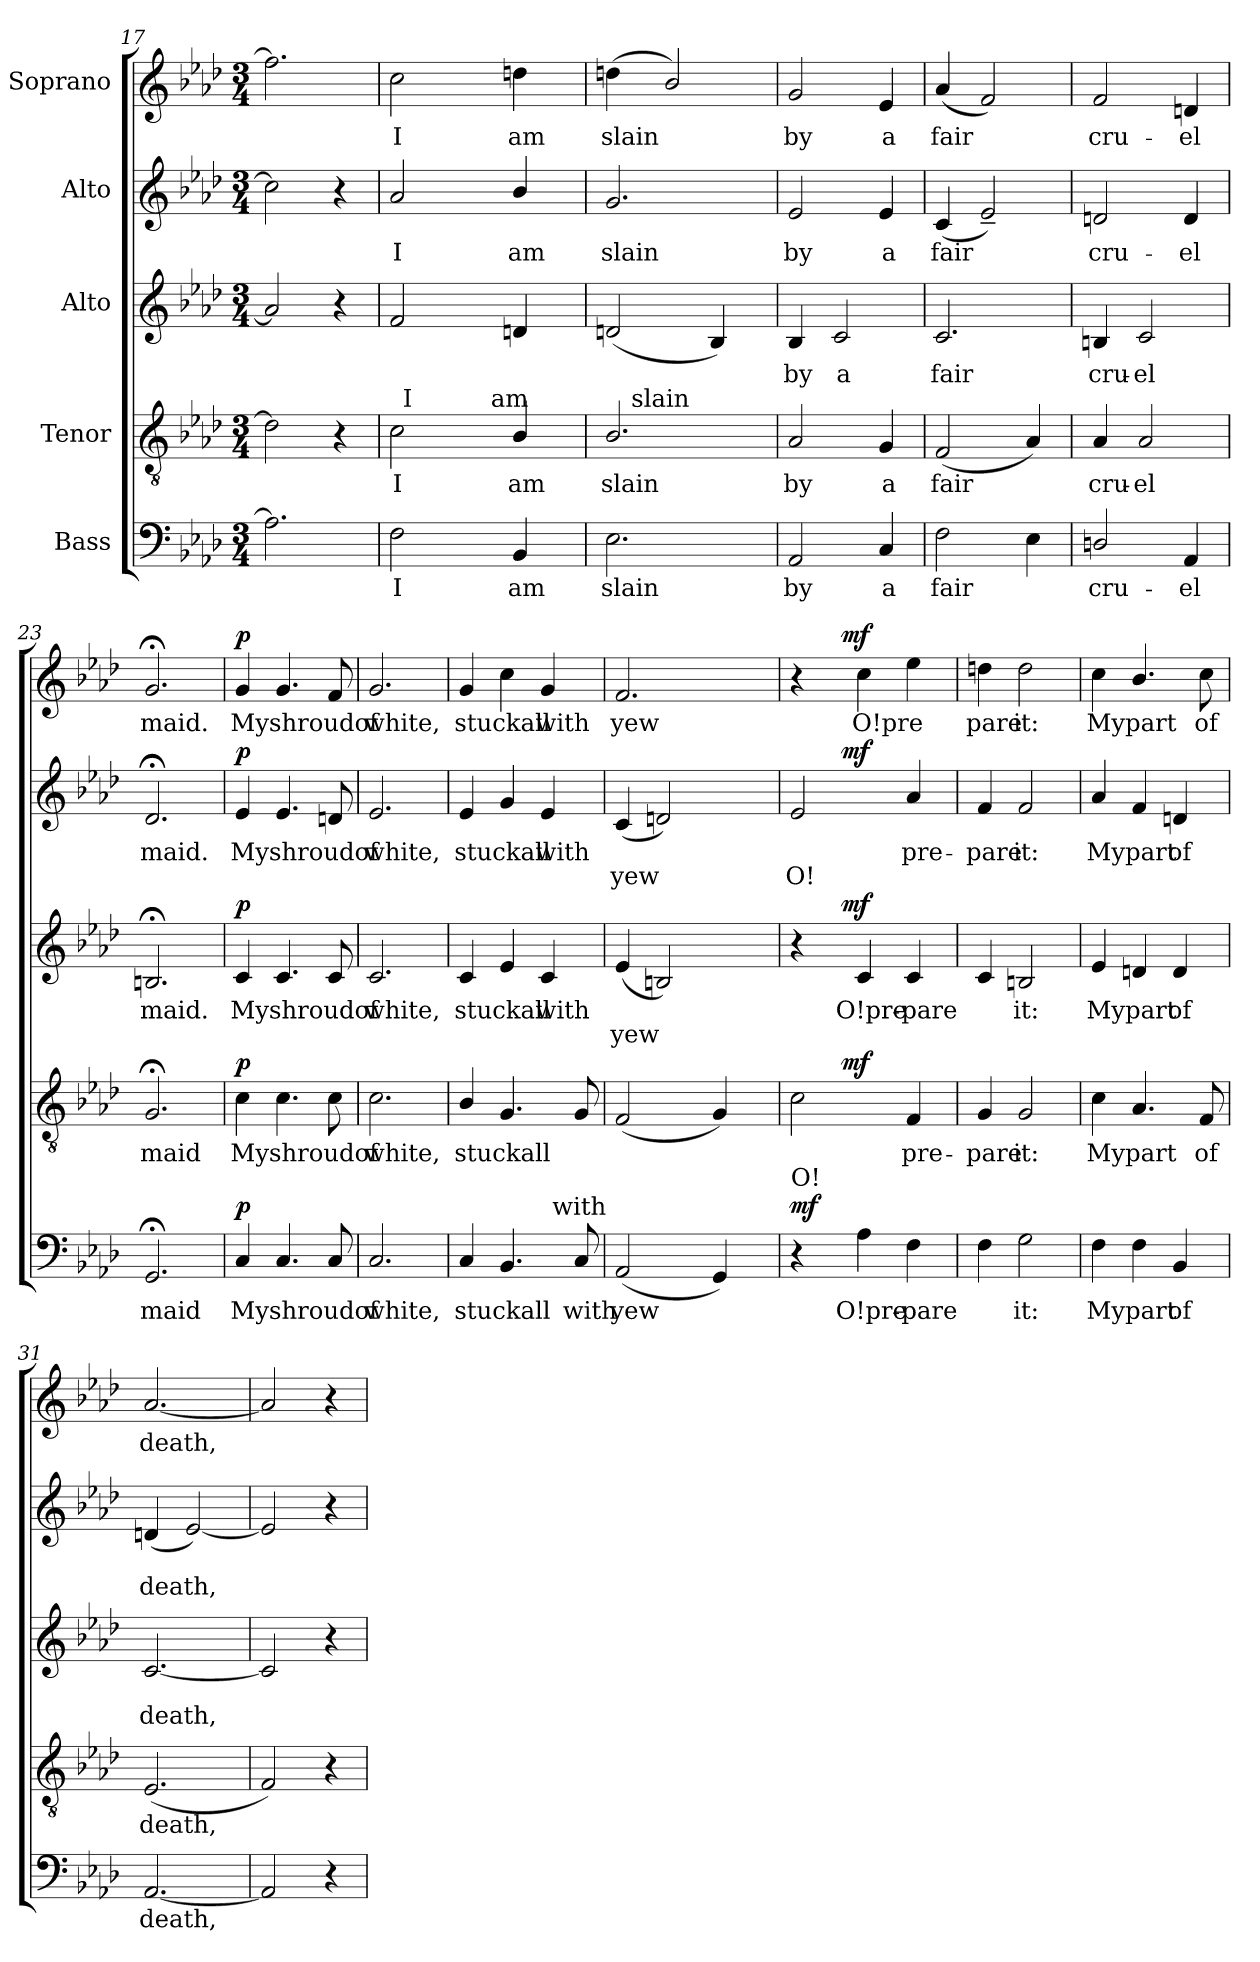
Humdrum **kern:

**kern	**text	**dynam	**kern	**text	**dynam	**kern	**text	**text	**dynam	**kern	**text	**text	**dynam	**kern	**text	**dynam
*part5	*part5	*part5	*part4	*part4	*part4	*part3	*part3	*part3	*part3	*part2	*part2	*part2	*part2	*part1	*part1	*part1
*staff5	*staff5	*staff5	*staff4	*staff4	*staff4	*staff3	*staff3	*staff3	*staff3	*staff2	*staff2	*staff2	*staff2	*staff1	*staff1	*staff1
*I"Bass	*	*	*I"Tenor	*	*	*I"Alto	*	*	*	*I"Alto	*	*	*	*I"Soprano	*	*
*clefF4	*	*	*clefGv2	*	*	*clefG2	*	*	*	*clefG2	*	*	*	*clefG2	*	*
*k[b-e-a-d-]	*	*	*k[b-e-a-d-]	*	*	*k[b-e-a-d-]	*	*	*	*k[b-e-a-d-]	*	*	*	*k[b-e-a-d-]	*	*
*A-:	*	*	*A-:	*	*	*A-:	*	*	*	*A-:	*	*	*	*A-:	*	*
*M3/4	*	*	*M3/4	*	*	*M3/4	*	*	*	*M3/4	*	*	*	*M3/4	*	*
=17	=17	=17	=17	=17	=17	=17	=17	=17	=17	=17	=17	=17	=17	=17	=17	=17
2.A-\]	.	.	2d\]	.	.	2a-/]	.	.	.	2cc\]	.	.	.	2.ff\]	.	.
.	.	.	4r	.	.	4r	.	.	.	4r	.	.	.	.	.	.
!!LO:PB:g=z
=18	=18	=18	=18	=18	=18	=18	=18	=18	=18	=18	=18	=18	=18	=18	=18	=18
!	!LO:LY:b:cj	!	!	!LO:LY:b:cj	!	!	!	!	!	!	!LO:LY:b:cj	!	!	!	!LO:LY:b:cj	!
*	*	*	*^	*	*	*	*	*	*	*	*	*	*	*	*	*
*	*	*	*	*^	*	*	*	*	*	*	*	*	*	*	*	*	*
2F\	I	.	2c\	32ryy	4ryy	I	.	2f/	.	.	.	2a-/	I	.	.	2cc\	I	.
!	!	!	!	!LO:TX:a:t=I	!	!	!	!	!	!	!	!	!	!	!	!	!	!
.	.	.	.	2ryy	.	.	.	.	.	.	.	.	.	.	.	.	.	.
.	.	.	.	.	8ryy	.	.	.	.	.	.	.	.	.	.	.	.	.
.	.	.	.	.	32.ryy	.	.	.	.	.	.	.	.	.	.	.	.	.
!	!	!	!	!	!LO:TX:a:t=am	!	!	!	!	!	!	!	!	!	!	!	!	!
.	.	.	.	.	4ryy	.	.	.	.	.	.	.	.	.	.	.	.	.
!	!LO:LY:b:cj	!	!	!	!	!LO:LY:b:cj	!	!	!	!	!	!	!LO:LY:b:cj	!	!	!	!LO:LY:b:cj	!
4BB-/	am	.	4B-/	.	.	am	.	4dn/	.	.	.	4b-/	am	.	.	4ddn\	am	.
.	.	.	.	8..ryy	.	.	.	.	.	.	.	.	.	.	.	.	.	.
.	.	.	.	.	16ryy	.	.	.	.	.	.	.	.	.	.	.	.	.
.	.	.	.	.	64ryy	.	.	.	.	.	.	.	.	.	.	.	.	.
=19	=19	=19	=19	=19	=19	=19	=19	=19	=19	=19	=19	=19	=19	=19	=19	=19	=19	=19
!	!LO:LY:b:cj	!	!	!	!	!LO:LY:b:cj	!	!	!	!	!	!	!LO:LY:b:cj	!	!	!	!LO:LY:b	!
*	*	*	*	*v	*v	*	*	*	*	*	*	*	*	*	*	*	*	*
2.E-\	slain	.	2.B-/	16.ryy	slain	.	(<2dn/	.	.	.	2.g/	slain	.	.	(>4ddn\	slain	.
!	!	!	!	!LO:TX:a:t=slain	!	!	!	!	!	!	!	!	!	!	!	!	!
.	.	.	.	2ryy	.	.	.	.	.	.	.	.	.	.	.	.	.
.	.	.	.	.	.	.	.	.	.	.	.	.	.	.	2b-/)	.	.
.	.	.	.	.	.	.	4B-/)	.	.	.	.	.	.	.	.	.	.
.	.	.	.	8ryy	.	.	.	.	.	.	.	.	.	.	.	.	.
.	.	.	.	32ryy	.	.	.	.	.	.	.	.	.	.	.	.	.
=20	=20	=20	=20	=20	=20	=20	=20	=20	=20	=20	=20	=20	=20	=20	=20	=20	=20
!	!LO:LY:b:cj	!	!	!	!LO:LY:b:cj	!	!	!LO:LY:b:cj	!	!	!	!LO:LY:b:cj	!	!	!	!LO:LY:b:cj	!
*	*	*	*v	*v	*	*	*	*	*	*	*	*	*	*	*	*	*
2AA-/	by	.	2A-/	by	.	4B-/	by	.	.	2e-/	by	.	.	2g/	by	.
!	!	!	!	!	!	!	!LO:LY:b:cj	!	!	!	!	!	!	!	!	!
.	.	.	.	.	.	2c/	a	.	.	.	.	.	.	.	.	.
!	!LO:LY:b:cj	!	!	!LO:LY:b:cj	!	!	!	!	!	!	!LO:LY:b:cj	!	!	!	!LO:LY:b:cj	!
4C/	a	.	4G/	a	.	.	.	.	.	4e-/	a	.	.	4e-/	a	.
=21	=21	=21	=21	=21	=21	=21	=21	=21	=21	=21	=21	=21	=21	=21	=21	=21
!	!LO:LY:b:cj	!	!	!LO:LY:b	!	!	!LO:LY:b:cj	!	!	!	!LO:LY:b	!	!	!	!LO:LY:b	!
2F\	fair	.	(<2F/	fair	.	2.c/	fair	.	.	(<4c/	fair	.	.	(<4a-/	fair	.
.	.	.	.	.	.	.	.	.	.	2e-~</)	.	.	.	2f/)	.	.
4E-\	.	.	4A-/)	.	.	.	.	.	.	.	.	.	.	.	.	.
=22	=22	=22	=22	=22	=22	=22	=22	=22	=22	=22	=22	=22	=22	=22	=22	=22
!	!LO:LY:b:cj	!	!	!LO:LY:b:cj	!	!	!LO:LY:b:cj	!	!	!	!LO:LY:b:cj	!	!	!	!LO:LY:b:cj	!
2Dn/	cru-	.	4A-/	cru-	.	4Bn/	cru-	.	.	2dn/	cru-	.	.	2f/	cru-	.
!	!	!	!	!LO:LY:b:rj	!	!	!LO:LY:b:rj	!	!	!	!	!	!	!	!	!
.	.	.	2A-/	-el	.	2c/	-el	.	.	.	.	.	.	.	.	.
!	!LO:LY:b:cj	!	!	!	!	!	!	!	!	!	!LO:LY:b:cj	!	!	!	!LO:LY:b:cj	!
4AA-/	-el	.	.	.	.	.	.	.	.	4d/	-el	.	.	4dn/	-el	.
=23	=23	=23	=23	=23	=23	=23	=23	=23	=23	=23	=23	=23	=23	=23	=23	=23
!	!LO:LY:b:cj	!	!	!LO:LY:b:cj	!	!	!LO:LY:b:cj	!	!	!	!LO:LY:b:cj	!	!	!	!LO:LY:b:cj	!
2.GG;</	maid	.	2.G;</	maid	.	2.Bn;</	maid.	.	.	2.d-;</	maid.	.	.	2.g;</	maid.	.
=24	=24	=24	=24	=24	=24	=24	=24	=24	=24	=24	=24	=24	=24	=24	=24	=24
!	!LO:LY:b	!LO:DY:a	!	!LO:LY:b	!LO:DY:a	!	!LO:LY:b	!	!LO:DY:a	!	!LO:LY:b	!	!LO:DY:a	!	!LO:LY:b	!LO:DY:a
4C/	Myshroudof	p	4c\	Myshroudof	p	4c/	Myshroudof	.	p	4e-/	Myshroudof	.	p	4g/	Myshroudof	p
4.C/	.	.	4.c\	.	.	4.c/	.	.	.	4.e-/	.	.	.	4.g/	.	.
8C/	.	.	8c\	.	.	8c/	.	.	.	8dn/	.	.	.	8f/	.	.
=25	=25	=25	=25	=25	=25	=25	=25	=25	=25	=25	=25	=25	=25	=25	=25	=25
!	!LO:LY:b:cj	!	!	!LO:LY:b:cj	!	!	!LO:LY:b:cj	!	!	!	!LO:LY:b:cj	!	!	!	!LO:LY:b:cj	!
2.C/	white,	.	2.c\	white,	.	2.c/	white,	.	.	2.e-/	white,	.	.	2.g/	white,	.
=26	=26	=26	=26	=26	=26	=26	=26	=26	=26	=26	=26	=26	=26	=26	=26	=26
!	!LO:LY:b:cj	!	!	!LO:LY:b:cj	!	!	!LO:LY:b:cj	!	!	!	!LO:LY:b:cj	!	!	!	!LO:LY:b:cj	!
*^	*	*	*	*	*	*	*	*	*	*	*	*	*	*	*	*
4C/	2ryy	stuckall	.	4B-/	stuckall	.	4c/	stuckall	.	.	4e-/	stuckall	.	.	4g/	stuckall	.
4.BB-/	.	.	.	4.G/	.	.	4e-/	.	.	.	4g/	.	.	.	4cc\	.	.
!	!	!	!	!	!	!	!	!LO:LY:b	!	!	!	!LO:LY:b	!	!	!	!LO:LY:b	!
.	32ryy	.	.	.	.	.	4c/	with	.	.	4e-/	with	.	.	4g/	with	.
!	!LO:TX:a:t=with	!	!	!	!	!	!	!	!	!	!	!	!	!	!	!	!
.	8..ryy	.	.	.	.	.	.	.	.	.	.	.	.	.	.	.	.
!	!	!LO:LY:b:cj	!	!	!	!	!	!	!	!	!	!	!	!	!	!	!
8C/	.	with	.	8G/	.	.	.	.	.	.	.	.	.	.	.	.	.
!!LO:LB:g=z
=27	=27	=27	=27	=27	=27	=27	=27	=27	=27	=27	=27	=27	=27	=27	=27	=27	=27
!LO:TX:a:t=yew	!	!	!	!	!	!	!	!	!	!	!	!	!	!	!	!	!
!	!	!LO:LY:b	!	!	!	!	!	!	!LO:LY:b	!	!	!	!LO:LY:b	!	!	!LO:LY:b	!
*v	*v	*	*	*^	*	*	*^	*	*	*	*	*	*	*	*	*	*
(<2AA-/	yew	.	(<2F/	4ryy	.	.	(<4e-/	4ryy	.	yew	.	(<4c/	.	yew	.	2.f/	yew	.
.	.	.	.	16ryy	.	.	2Bn/)	32.ryy	.	.	.	2dn/)	.	.	.	.	.	.
.	.	.	.	.	.	.	.	4ryy	.	.	.	.	.	.	.	.	.	.
.	.	.	.	4..ryy	.	.	.	.	.	.	.	.	.	.	.	.	.	.
4GG/)	.	.	4G/)	.	.	.	.	.	.	.	.	.	.	.	.	.	.	.
.	.	.	.	.	.	.	.	8ryy	.	.	.	.	.	.	.	.	.	.
.	.	.	.	.	.	.	.	16ryy	.	.	.	.	.	.	.	.	.	.
.	.	.	.	.	.	.	.	64ryy	.	.	.	.	.	.	.	.	.	.
=28	=28	=28	=28	=28	=28	=28	=28	=28	=28	=28	=28	=28	=28	=28	=28	=28	=28	=28
!LO:TX:a:t=O!	!	!	!	!	!	!	!	!	!	!	!	!	!	!	!	!	!	!
!	!	!LO:DY:a	!	!	!	!	!	!	!	!	!	!	!	!LO:LY:b:cj	!	!	!	!
*	*	*	*	*	*	*	*	*	*	*	*	*^	*	*	*	*^	*	*
4r	.	mf	2c\	8ryy	.	.	4r	8ryy	.	.	.	2e-/	8ryy	.	O!	.	4r	8ryy	.	.
.	.	.	.	16ryy	.	.	.	16ryy	.	.	.	.	16ryy	.	.	.	.	16ryy	.	.
.	.	.	.	64ryy	.	.	.	64ryy	.	.	.	.	64ryy	.	.	.	.	64ryy	.	.
!	!	!	!	!	!	!LO:DY:a	!	!	!	!	!LO:DY:a	!	!	!	!	!LO:DY:a	!	!	!	!LO:DY:a
.	.	.	.	2ryy	.	mf	.	2ryy	.	.	mf	.	2ryy	.	.	mf	.	2ryy	.	mf
!	!LO:LY:b	!	!	!	!	!	!	!	!LO:LY:b	!	!	!	!	!	!	!	!	!	!LO:LY:b	!
4A-\	O!pre-	.	.	.	.	.	4c/	.	O!pre-	.	.	.	.	.	.	.	4cc\	.	O!pre	.
!	!LO:LY:b:cj	!	!	!	!LO:LY:b	!	!	!	!LO:LY:b:cj	!	!	!	!	!LO:LY:b	!	!	!	!	!	!
4F\	-pare	.	4F/	.	pre-	.	4c/	.	-pare	.	.	4a-/	.	pre-	.	.	4ee-\	.	.	.
.	.	.	.	32.ryy	.	.	.	32.ryy	.	.	.	.	32.ryy	.	.	.	.	32.ryy	.	.
=29	=29	=29	=29	=29	=29	=29	=29	=29	=29	=29	=29	=29	=29	=29	=29	=29	=29	=29	=29	=29
!	!	!	!	!	!LO:LY:b:rj	!	!	!	!	!	!	!	!	!LO:LY:b:rj	!	!	!	!	!LO:LY:b:cj	!
*	*	*	*v	*v	*	*	*	*	*	*	*	*v	*v	*	*	*	*v	*v	*	*
*	*	*	*	*	*	*v	*v	*	*	*	*	*	*	*	*	*	*
4F\	.	.	4G/	-pare	.	4c/	.	.	.	4f/	-pare	.	.	4ddn\	pare	.
!	!LO:LY:b:cj	!	!	!LO:LY:b:cj	!	!	!LO:LY:b:cj	!	!	!	!LO:LY:b:cj	!	!	!	!LO:LY:b:cj	!
2G\	it:	.	2G/	it:	.	2Bn/	it:	.	.	2f/	it:	.	.	2dd\	it:	.
=30	=30	=30	=30	=30	=30	=30	=30	=30	=30	=30	=30	=30	=30	=30	=30	=30
!	!LO:LY:b	!	!	!LO:LY:b	!	!	!LO:LY:b	!	!	!	!LO:LY:b	!	!	!	!LO:LY:b	!
4F\	Mypart	.	4c\	Mypart	.	4e-/	Mypart	.	.	4a-/	Mypart	.	.	4cc\	Mypart	.
4F\	.	.	4.A-/	.	.	4dn/	.	.	.	4f/	.	.	.	4.b-/	.	.
!	!LO:LY:b:cj	!	!	!	!	!	!LO:LY:b:cj	!	!	!	!LO:LY:b:cj	!	!	!	!	!
4BB-/	of	.	.	.	.	4d/	of	.	.	4dn/	of	.	.	.	.	.
!	!	!	!	!LO:LY:b:cj	!	!	!	!	!	!	!	!	!	!	!LO:LY:b:rj	!
.	.	.	8F/	of	.	.	.	.	.	.	.	.	.	8cc\	of	.
=31	=31	=31	=31	=31	=31	=31	=31	=31	=31	=31	=31	=31	=31	=31	=31	=31
!	!LO:LY:b	!	!	!LO:LY:b	!	!	!	!LO:LY:b	!	!	!	!LO:LY:b	!	!	!LO:LY:b	!
[<2.AA-/	death,	.	(<2.E-/	death,	.	[<2.c/	.	death,	.	(<4dn/	.	death,	.	[<2.a-/	death,	.
.	.	.	.	.	.	.	.	.	.	[<2e-/)	.	.	.	.	.	.
=32	=32	=32	=32	=32	=32	=32	=32	=32	=32	=32	=32	=32	=32	=32	=32	=32
2AA-/]	.	.	2F/)	.	.	2c/]	.	.	.	2e-/]	.	.	.	2a-/]	.	.
4r	.	.	4r	.	.	4r	.	.	.	4r	.	.	.	4r	.	.
=	=	=	=	=	=	=	=	=	=	=	=	=	=	=	=	=
*-	*-	*-	*-	*-	*-	*-	*-	*-	*-	*-	*-	*-	*-	*-	*-	*-
